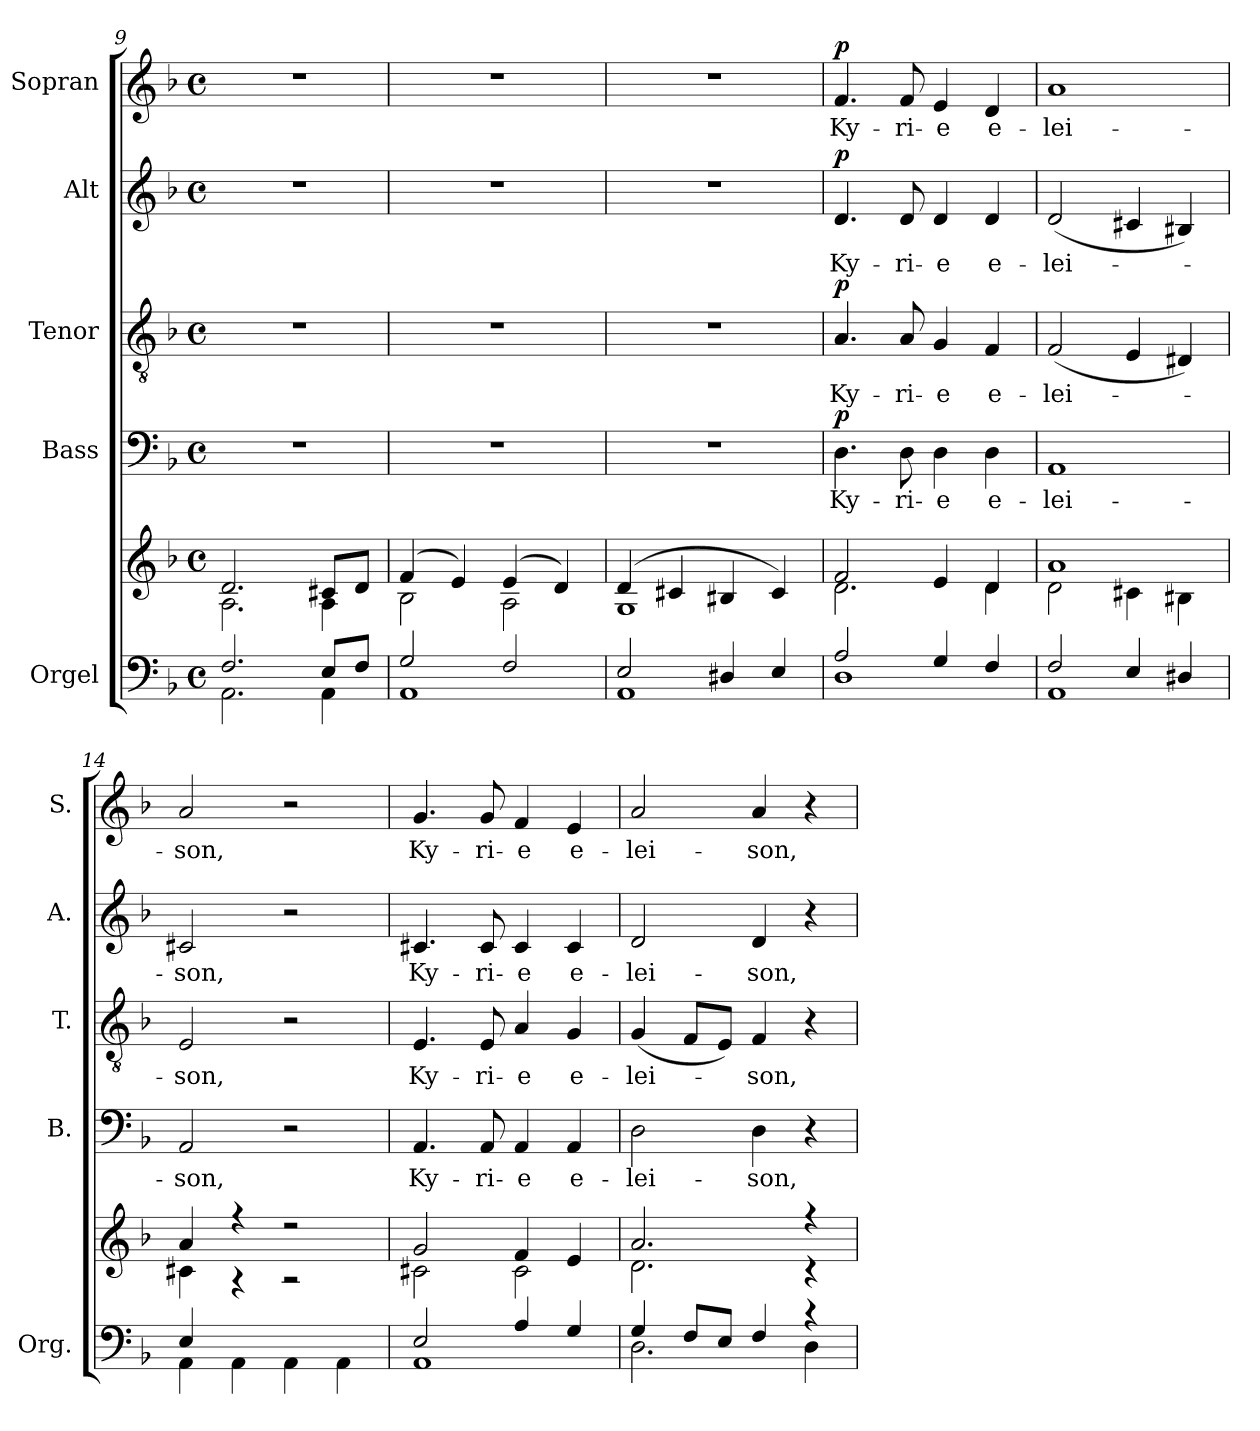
**kern	**kern	**kern	**text	**dynam	**kern	**text	**dynam	**kern	**text	**dynam	**kern	**text	**dynam
*part5	*part5	*part4	*part4	*part4	*part3	*part3	*part3	*part2	*part2	*part2	*part1	*part1	*part1
*staff6	*staff5	*staff4	*staff4	*staff4	*staff3	*staff3	*staff3	*staff2	*staff2	*staff2	*staff1	*staff1	*staff1
*I"Orgel	*	*I"Bass	*	*	*I"Tenor	*	*	*I"Alt	*	*	*I"Sopran	*	*
*I'Org.	*	*I'B.	*	*	*I'T.	*	*	*I'A.	*	*	*I'S.	*	*
*clefF4	*clefG2	*clefF4	*	*	*clefGv2	*	*	*clefG2	*	*	*clefG2	*	*
*k[b-]	*k[b-]	*k[b-]	*	*	*k[b-]	*	*	*k[b-]	*	*	*k[b-]	*	*
*F:	*F:	*F:	*	*	*F:	*	*	*F:	*	*	*F:	*	*
*M4/4	*M4/4	*M4/4	*	*	*M4/4	*	*	*M4/4	*	*	*M4/4	*	*
*met(c)	*met(c)	*met(c)	*	*	*met(c)	*	*	*met(c)	*	*	*met(c)	*	*
=9	=9	=9	=9	=9	=9	=9	=9	=9	=9	=9	=9	=9	=9
*^	*^	*	*	*	*	*	*	*	*	*	*	*	*
2.F/	2.AA\	2.d/	2.A\	1r	.	.	1r	.	.	1r	.	.	1r	.	.
8E/L	4AA\	8c#X/L	4A\	.	.	.	.	.	.	.	.	.	.	.	.
8F/J	.	8d/J	.	.	.	.	.	.	.	.	.	.	.	.	.
=10	=10	=10	=10	=10	=10	=10	=10	=10	=10	=10	=10	=10	=10	=10	=10
2G/	1AA	(4f/	2B-\	1r	.	.	1r	.	.	1r	.	.	1r	.	.
.	.	4e/)	.	.	.	.	.	.	.	.	.	.	.	.	.
2F/	.	(4e/	2A\	.	.	.	.	.	.	.	.	.	.	.	.
.	.	4d/)	.	.	.	.	.	.	.	.	.	.	.	.	.
=11	=11	=11	=11	=11	=11	=11	=11	=11	=11	=11	=11	=11	=11	=11	=11
2E/	1AA	(4d/	1G	1r	.	.	1r	.	.	1r	.	.	1r	.	.
.	.	4c#X/	.	.	.	.	.	.	.	.	.	.	.	.	.
4D#X/	.	4B#X/	.	.	.	.	.	.	.	.	.	.	.	.	.
4E/	.	4c#/)	.	.	.	.	.	.	.	.	.	.	.	.	.
=12	=12	=12	=12	=12	=12	=12	=12	=12	=12	=12	=12	=12	=12	=12	=12
!	!	!	!	!	!LO:LY:b	!LO:DY:a	!	!LO:LY:b	!LO:DY:a	!	!LO:LY:b	!LO:DY:a	!	!LO:LY:b	!LO:DY:a
2A/	1D	2f/	2.d\	4.D\	Ky-	p	4.A/	Ky-	p	4.d/	Ky-	p	4.f/	Ky-	p
!	!	!	!	!	!LO:LY:b	!	!	!LO:LY:b	!	!	!LO:LY:b	!	!	!LO:LY:b	!
.	.	.	.	8D\	-ri-	.	8A/	-ri-	.	8d/	-ri-	.	8f/	-ri-	.
!	!	!	!	!	!LO:LY:b	!	!	!LO:LY:b	!	!	!LO:LY:b	!	!	!LO:LY:b	!
4G/	.	4e/	.	4D\	-e	.	4G/	-e	.	4d/	-e	.	4e/	-e	.
!	!	!	!	!	!LO:LY:b	!	!	!LO:LY:b	!	!	!LO:LY:b	!	!	!LO:LY:b	!
4F/	.	4d/	4d\	4D\	e-	.	4F/	e-	.	4d/	e-	.	4d/	e-	.
=13	=13	=13	=13	=13	=13	=13	=13	=13	=13	=13	=13	=13	=13	=13	=13
!	!	!	!	!	!LO:LY:b	!	!	!LO:LY:b	!	!	!LO:LY:b	!	!	!LO:LY:b	!
2F/	1AA	1a	2d\	1AA	-lei-	.	(<2F/	-lei-	.	(<2d/	-lei-	.	1a	-lei-	.
4E/	.	.	4c#X\	.	.	.	4E/	.	.	4c#X/	.	.	.	.	.
4D#X/	.	.	4B#X\	.	.	.	4D#X/)	.	.	4B#X/)	.	.	.	.	.
!!LO:PB:g=z
=14	=14	=14	=14	=14	=14	=14	=14	=14	=14	=14	=14	=14	=14	=14	=14
!	!	!	!	!	!LO:LY:b	!	!	!LO:LY:b	!	!	!LO:LY:b	!	!	!LO:LY:b	!
4E/	4AA\	4a/	4c#X\	2AA/	-son,	.	2E/	-son,	.	2c#X/	-son,	.	2a/	-son,	.
2.ryy	4AA\	4r	4r	.	.	.	.	.	.	.	.	.	.	.	.
.	4AA\	2r	2r	2r	.	.	2r	.	.	2r	.	.	2r	.	.
.	4AA\	.	.	.	.	.	.	.	.	.	.	.	.	.	.
=15	=15	=15	=15	=15	=15	=15	=15	=15	=15	=15	=15	=15	=15	=15	=15
!	!	!	!	!	!LO:LY:b	!	!	!LO:LY:b	!	!	!LO:LY:b	!	!	!LO:LY:b	!
2E/	1AA	2g/	2c#X\	4.AA/	Ky-	.	4.E/	Ky-	.	4.c#X/	Ky-	.	4.g/	Ky-	.
!	!	!	!	!	!LO:LY:b	!	!	!LO:LY:b	!	!	!LO:LY:b	!	!	!LO:LY:b	!
.	.	.	.	8AA/	-ri-	.	8E/	-ri-	.	8c#/	-ri-	.	8g/	-ri-	.
!	!	!	!	!	!LO:LY:b	!	!	!LO:LY:b	!	!	!LO:LY:b	!	!	!LO:LY:b	!
4A/	.	4f/	2c#\	4AA/	-e	.	4A/	-e	.	4c#/	-e	.	4f/	-e	.
!	!	!	!	!	!LO:LY:b	!	!	!LO:LY:b	!	!	!LO:LY:b	!	!	!LO:LY:b	!
4G/	.	4e/	.	4AA/	e-	.	4G/	e-	.	4c#/	e-	.	4e/	e-	.
=16	=16	=16	=16	=16	=16	=16	=16	=16	=16	=16	=16	=16	=16	=16	=16
!	!	!	!	!	!LO:LY:b	!	!	!LO:LY:b	!	!	!LO:LY:b	!	!	!LO:LY:b	!
4G/	2.D\	2.a/	2.d\	2D\	-lei-	.	(<4G/	-lei-	.	2d/	-lei-	.	2a/	-lei-	.
8F/L	.	.	.	.	.	.	8F/L	.	.	.	.	.	.	.	.
8E/J	.	.	.	.	.	.	8E/J)	.	.	.	.	.	.	.	.
!	!	!	!	!	!LO:LY:b	!	!	!LO:LY:b	!	!	!LO:LY:b	!	!	!LO:LY:b	!
4F/	.	.	.	4D\	-son,	.	4F/	-son,	.	4d/	-son,	.	4a/	-son,	.
4rc	4D\	4r	4r	4r	.	.	4r	.	.	4r	.	.	4r	.	.
*v	*v	*	*	*	*	*	*	*	*	*	*	*	*	*	*
*	*v	*v	*	*	*	*	*	*	*	*	*	*	*	*
=	=	=	=	=	=	=	=	=	=	=	=	=	=
*-	*-	*-	*-	*-	*-	*-	*-	*-	*-	*-	*-	*-	*-
